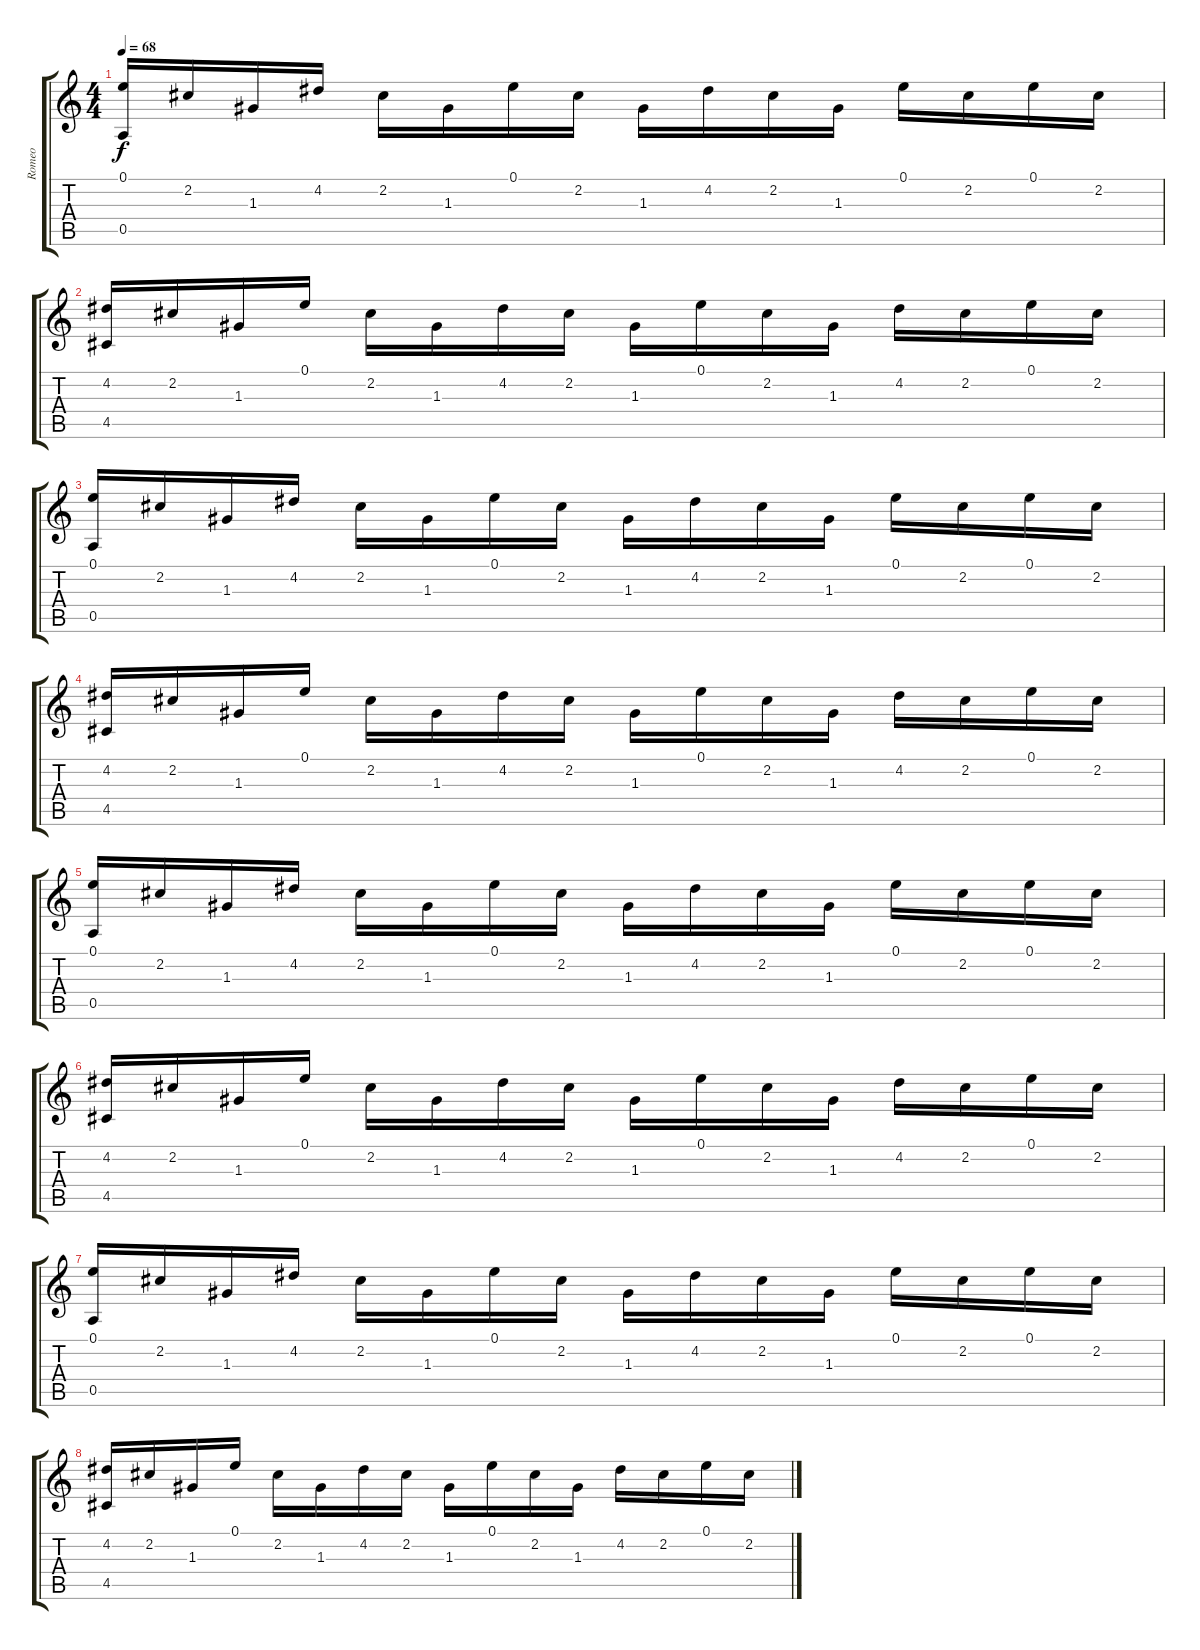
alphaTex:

\track ("Romeo" "Romeo") {instrument acousticguitarnylon}
\staff {score tabs}
\tuning (E4 B3 G3 D3 A2 E2) {hide}
\ts (4 4)
\tempo 68
\clef g2
\ks c
(0.1 0.5).16{dy f} 2.2.16 1.3.16 4.2.16 2.2.16 1.3.16 0.1.16 2.2.16 1.3.16 4.2.16 2.2.16 1.3.16 0.1.16 2.2.16 0.1.16 2.2.16 |
(4.2 4.5).16 2.2.16 1.3.16 0.1.16 2.2.16 1.3.16 4.2.16 2.2.16 1.3.16 0.1.16 2.2.16 1.3.16 4.2.16 2.2.16 0.1.16 2.2.16 |
(0.1 0.5).16 2.2.16 1.3.16 4.2.16 2.2.16 1.3.16 0.1.16 2.2.16 1.3.16 4.2.16 2.2.16 1.3.16 0.1.16 2.2.16 0.1.16 2.2.16 |
(4.2 4.5).16 2.2.16 1.3.16 0.1.16 2.2.16 1.3.16 4.2.16 2.2.16 1.3.16 0.1.16 2.2.16 1.3.16 4.2.16 2.2.16 0.1.16 2.2.16 |
(0.1 0.5).16 2.2.16 1.3.16 4.2.16 2.2.16 1.3.16 0.1.16 2.2.16 1.3.16 4.2.16 2.2.16 1.3.16 0.1.16 2.2.16 0.1.16 2.2.16 |
(4.2 4.5).16 2.2.16 1.3.16 0.1.16 2.2.16 1.3.16 4.2.16 2.2.16 1.3.16 0.1.16 2.2.16 1.3.16 4.2.16 2.2.16 0.1.16 2.2.16 |
(0.1 0.5).16 2.2.16 1.3.16 4.2.16 2.2.16 1.3.16 0.1.16 2.2.16 1.3.16 4.2.16 2.2.16 1.3.16 0.1.16 2.2.16 0.1.16 2.2.16 |
(4.2 4.5).16 2.2.16 1.3.16 0.1.16 2.2.16 1.3.16 4.2.16 2.2.16 1.3.16 0.1.16 2.2.16 1.3.16 4.2.16 2.2.16 0.1.16 2.2.16
